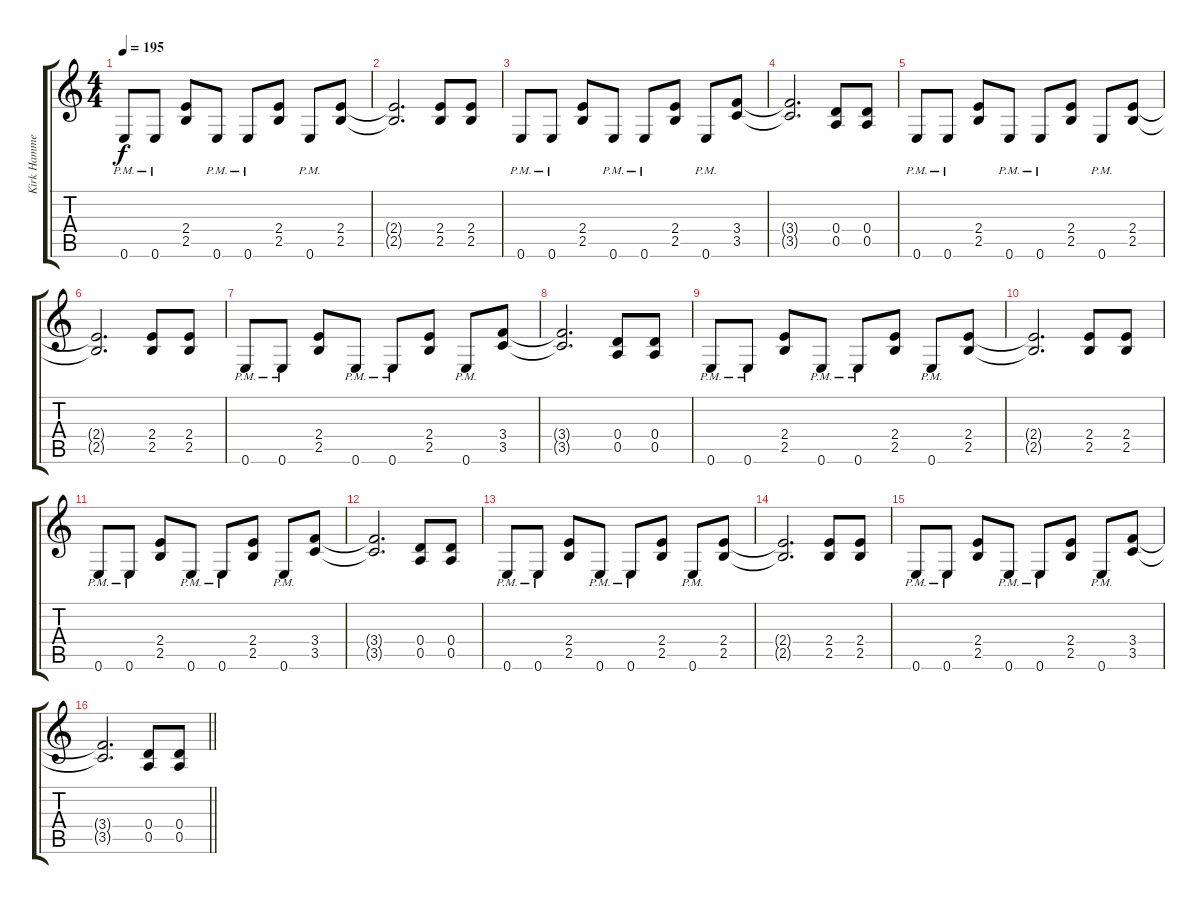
\track ("Kirk Hammett Rhythm" "Kirk Hamme") {instrument distortionguitar}
\staff {score tabs}
\tuning (E4 B3 G3 D3 A2 E2) {hide}
\ts (4 4)
\tempo 195
\clef g2
\ks c
0.6{pm}.8{dy f} 0.6{pm}.8 (2.4 2.5).8 0.6{pm}.8 0.6{pm}.8 (2.4 2.5).8 0.6{pm}.8 (2.4 2.5).8 |
(2.4{t} 2.5{t}).2{d} (2.4 2.5).8 (2.4 2.5).8 |
0.6{pm}.8 0.6{pm}.8 (2.4 2.5).8 0.6{pm}.8 0.6{pm}.8 (2.4 2.5).8 0.6{pm}.8 (3.4 3.5).8 |
(3.4{t} 3.5{t}).2{d} (0.4 0.5).8 (0.4 0.5).8 |
0.6{pm}.8 0.6{pm}.8 (2.4 2.5).8 0.6{pm}.8 0.6{pm}.8 (2.4 2.5).8 0.6{pm}.8 (2.4 2.5).8 |
(2.4{t} 2.5{t}).2{d} (2.4 2.5).8 (2.4 2.5).8 |
0.6{pm}.8 0.6{pm}.8 (2.4 2.5).8 0.6{pm}.8 0.6{pm}.8 (2.4 2.5).8 0.6{pm}.8 (3.4 3.5).8 |
(3.4{t} 3.5{t}).2{d} (0.4 0.5).8 (0.4 0.5).8 |
0.6{pm}.8 0.6{pm}.8 (2.4 2.5).8 0.6{pm}.8 0.6{pm}.8 (2.4 2.5).8 0.6{pm}.8 (2.4 2.5).8 |
(2.4{t} 2.5{t}).2{d} (2.4 2.5).8 (2.4 2.5).8 |
0.6{pm}.8 0.6{pm}.8 (2.4 2.5).8 0.6{pm}.8 0.6{pm}.8 (2.4 2.5).8 0.6{pm}.8 (3.4 3.5).8 |
(3.4{t} 3.5{t}).2{d} (0.4 0.5).8 (0.4 0.5).8 |
0.6{pm}.8 0.6{pm}.8 (2.4 2.5).8 0.6{pm}.8 0.6{pm}.8 (2.4 2.5).8 0.6{pm}.8 (2.4 2.5).8 |
(2.4{t} 2.5{t}).2{d} (2.4 2.5).8 (2.4 2.5).8 |
0.6{pm}.8 0.6{pm}.8 (2.4 2.5).8 0.6{pm}.8 0.6{pm}.8 (2.4 2.5).8 0.6{pm}.8 (3.4 3.5).8 |
\barLineRight lightlight
(3.4{t} 3.5{t}).2{d} (0.4 0.5).8 (0.4 0.5).8
